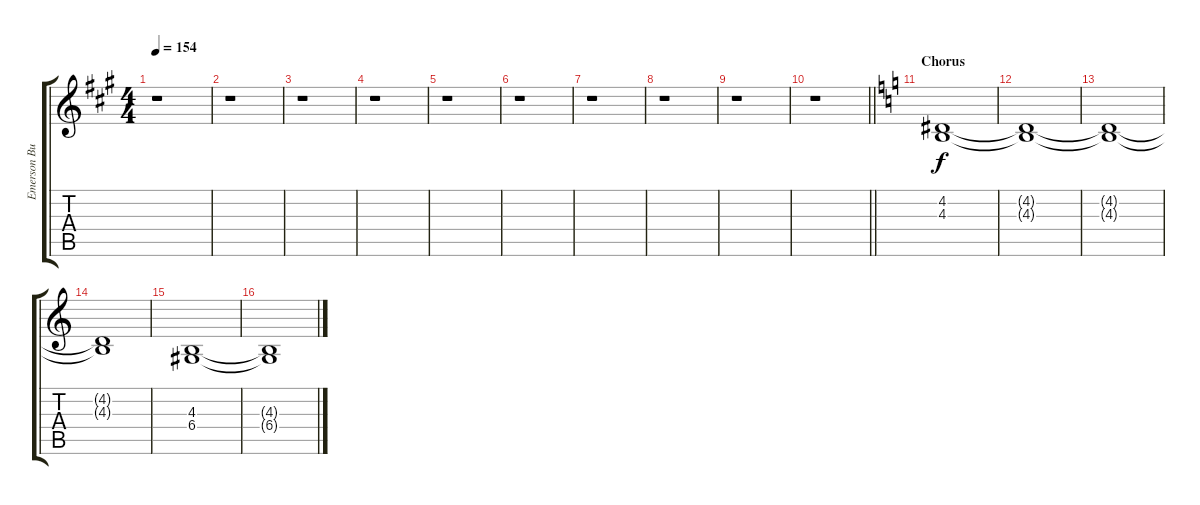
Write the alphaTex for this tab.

\track ("Emerson Burton (Keyboard)" "Emerson Bu") {instrument pad2warm}
\staff {score tabs}
\tuning (E4 B3 G3 D3 A2 E2) {hide}
\ts (4 4)
\tempo 154
\clef g2
\ks a
r.1{dy f} |
r.1 |
r.1 |
r.1 |
r.1 |
r.1 |
r.1 |
r.1 |
r.1 |
\barLineRight lightlight
r.1 |
\section ("" "Chorus")
\ks c
(4.2 4.3).1 |
(4.2{t} 4.3{t}).1 |
(4.2{t} 4.3{t}).1 |
(4.2{t} 4.3{t}).1 |
(4.3 6.4).1 |
(4.3{t} 6.4{t}).1
